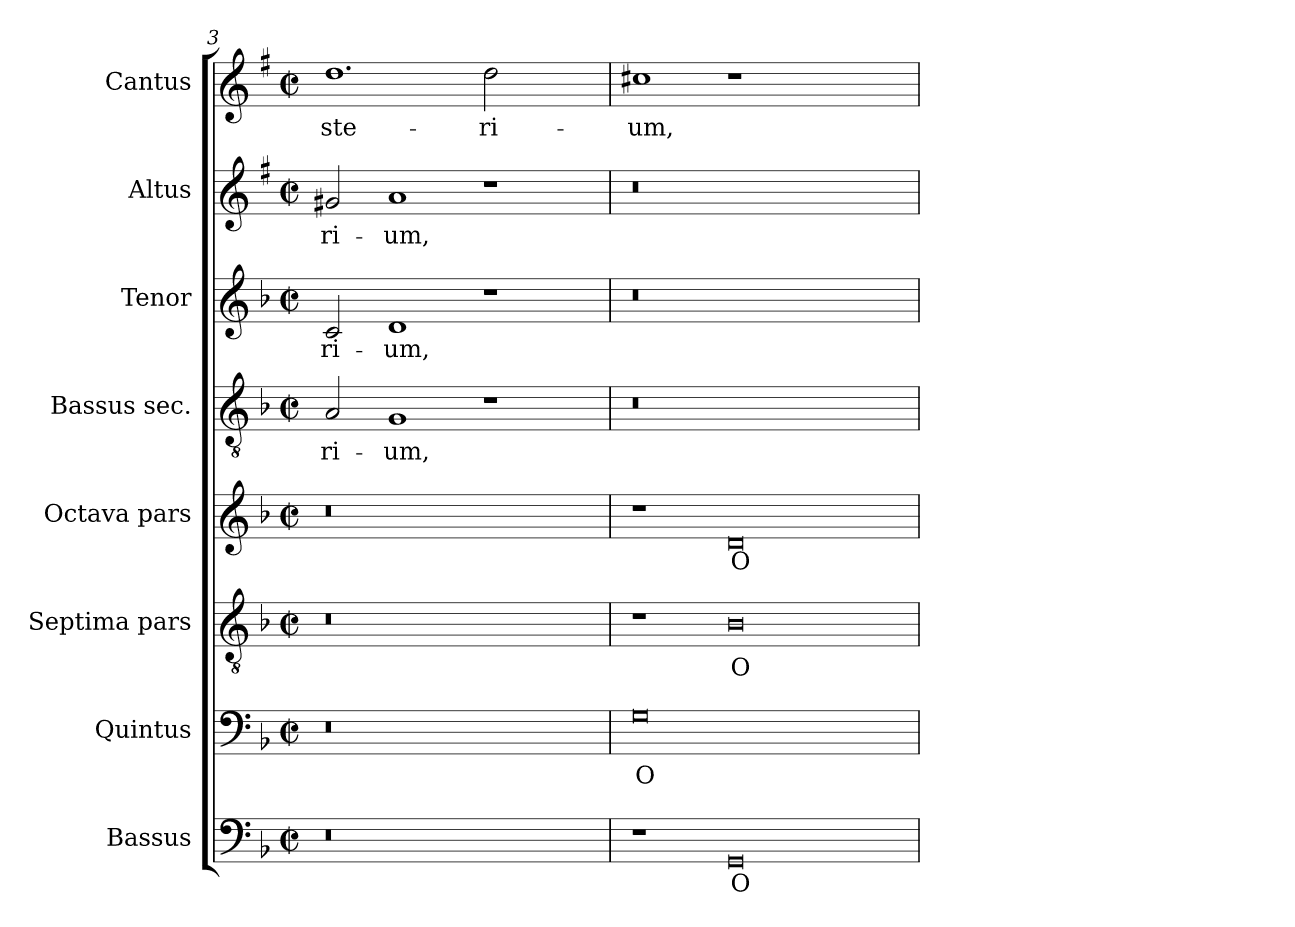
**kern	**text	**kern	**text	**kern	**text	**kern	**text	**kern	**text	**kern	**text	**kern	**text	**kern	**text
*part8	*part8	*part7	*part7	*part6	*part6	*part5	*part5	*part4	*part4	*part3	*part3	*part2	*part2	*part1	*part1
*staff8	*staff8	*staff7	*staff7	*staff6	*staff6	*staff5	*staff5	*staff4	*staff4	*staff3	*staff3	*staff2	*staff2	*staff1	*staff1
*I"Bassus	*	*I"Quintus	*	*I"Septima pars	*	*I"Octava pars	*	*I"Bassus sec.	*	*I"Tenor	*	*I"Altus	*	*I"Cantus	*
*clefF4	*	*clefF4	*	*clefGv2	*	*clefG2	*	*clefGv2	*	*clefG2	*	*clefG2	*	*clefG2	*
*	*	*	*	*	*	*	*	*	*	*	*	*ITrd1c2	*	*ITrd1c2	*
*k[b-]	*	*k[b-]	*	*k[b-]	*	*k[b-]	*	*k[b-]	*	*k[b-]	*	*k[b-]	*	*k[b-]	*
*F:	*	*F:	*	*F:	*	*F:	*	*F:	*	*F:	*	*F:	*	*F:	*
*M4/2	*	*M4/2	*	*M4/2	*	*M4/2	*	*M4/2	*	*M4/2	*	*M4/2	*	*M4/2	*
*met(c|)	*	*met(c|)	*	*met(c|)	*	*met(c|)	*	*met(c|)	*	*met(c|)	*	*met(c|)	*	*met(c|)	*
=3A	=3A	=3A	=3A	=3A	=3A	=3A	=3A	=3A	=3A	=3A	=3A	=3A	=3A	=3A	=3A
!	!	!	!	!	!	!	!	!	!LO:LY:b	!	!LO:LY:b	!	!LO:LY:b	!	!LO:LY:b
*	*	*	*	*	*	*	*	*	*	*	*	*	*	*^	*
0r	.	0r	.	0r	.	0r	.	2A	-ri-	2c	-ri-	2f#	ri-	1.cc	2ryy	-ste-
!	!	!	!	!	!	!	!	!	!LO:LY:b	!	!LO:LY:b	!	!LO:LY:b	!	!	!
.	.	.	.	.	.	.	.	1G	-um,	1d	-um,	1g	-um,	.	0ryy	.
!	!	!	!	!	!	!	!	!	!	!	!	!	!	!	!	!LO:LY:b
.	.	.	.	.	.	.	.	1r	.	1r	.	1r	.	2cc	.	-ri-
2ryy	.	2ryy	.	2ryy	.	2ryy	.	.	.	.	.	.	.	2ryy	.	.
=4A	=4A	=4A	=4A	=4A	=4A	=4A	=4A	=4A	=4A	=4A	=4A	=4A	=4A	=4A	=4A	=4A
!	!	!	!LO:LY:b	!	!	!	!	!	!	!	!	!	!	!	!	!LO:LY:b
1r	.	0G	O	1r	.	1r	.	0r	.	0r	.	0r	.	1bn	1ryy	-um,
!	!LO:LY:b	!	!	!	!LO:LY:b	!	!LO:LY:b	!	!	!	!	!	!	!	!	!
0GG	O	.	.	0B-	O	0d	O	.	.	.	.	.	.	1r	0ryy	.
.	.	1ryy	.	.	.	.	.	1ryy	.	1ryy	.	1ryy	.	1ryy	.	.
*	*	*	*	*	*	*	*	*	*	*	*	*	*	*v	*v	*
=	=	=	=	=	=	=	=	=	=	=	=	=	=	=	=
*-	*-	*-	*-	*-	*-	*-	*-	*-	*-	*-	*-	*-	*-	*-	*-
